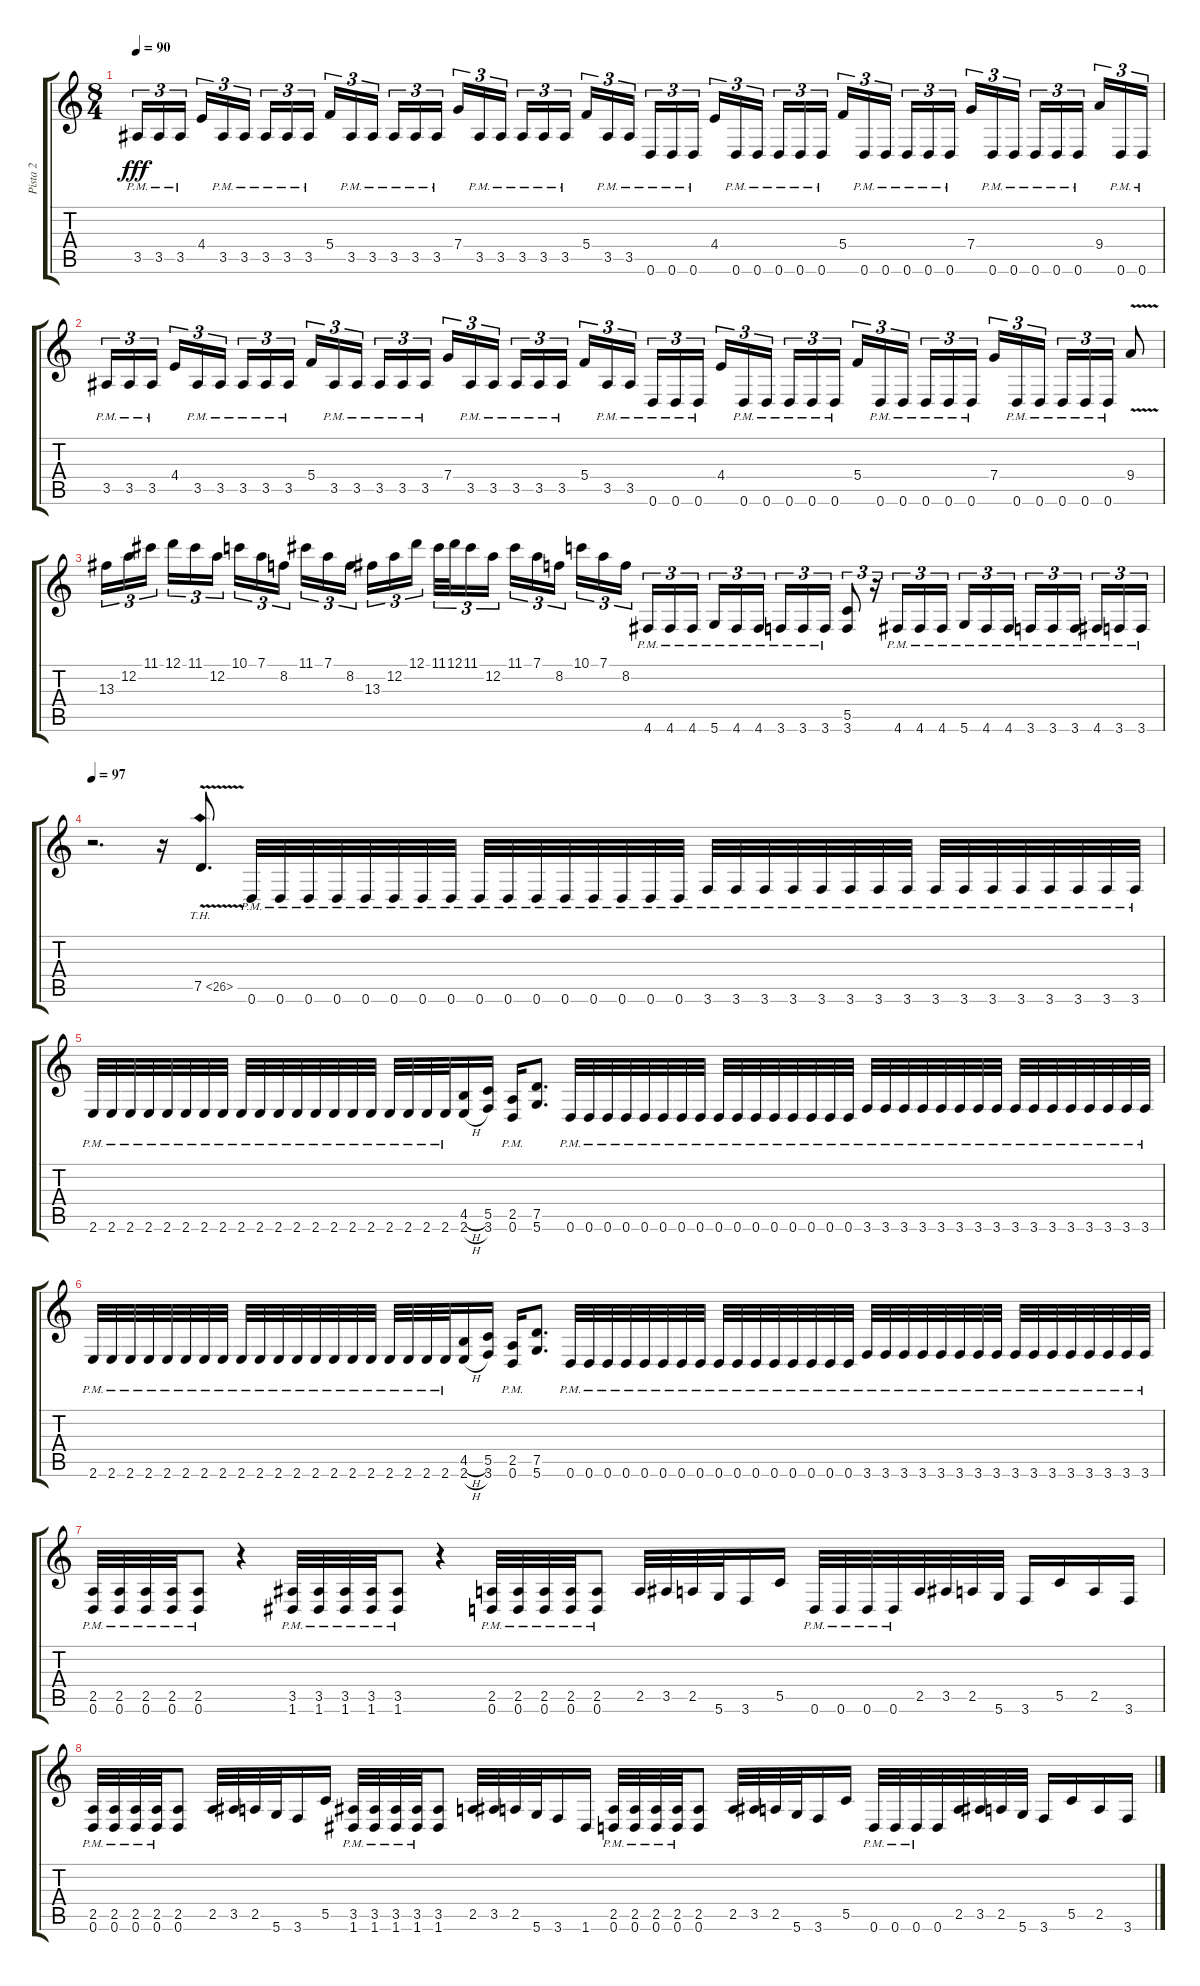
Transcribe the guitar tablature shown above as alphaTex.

\track ("Pista 2" "Pista 2") {instrument distortionguitar}
\staff {score tabs}
\tuning (D4 A3 F3 C3 G2 D2) {hide}
\ts (8 4)
\tempo 90
\clef g2
\ks c
3.5{pm}.16{tu (3 2) dy fff instrument distortionguitar} 3.5{pm}.16{tu (3 2)} 3.5{pm}.16{tu (3 2) beam splitsecondary} 4.4.16{tu (3 2)} 3.5{pm}.16{tu (3 2)} 3.5{pm}.16{tu (3 2)} 3.5{pm}.16{tu (3 2)} 3.5{pm}.16{tu (3 2)} 3.5{pm}.16{tu (3 2) beam splitsecondary} 5.4.16{tu (3 2)} 3.5{pm}.16{tu (3 2)} 3.5{pm}.16{tu (3 2)} 3.5{pm}.16{tu (3 2)} 3.5{pm}.16{tu (3 2)} 3.5{pm}.16{tu (3 2) beam splitsecondary} 7.4.16{tu (3 2)} 3.5{pm}.16{tu (3 2)} 3.5{pm}.16{tu (3 2)} 3.5{pm}.16{tu (3 2)} 3.5{pm}.16{tu (3 2)} 3.5{pm}.16{tu (3 2) beam splitsecondary} 5.4.16{tu (3 2)} 3.5{pm}.16{tu (3 2)} 3.5{pm}.16{tu (3 2)} 0.6{pm}.16{tu (3 2)} 0.6{pm}.16{tu (3 2)} 0.6{pm}.16{tu (3 2) beam splitsecondary} 4.4.16{tu (3 2)} 0.6{pm}.16{tu (3 2)} 0.6{pm}.16{tu (3 2)} 0.6{pm}.16{tu (3 2)} 0.6{pm}.16{tu (3 2)} 0.6{pm}.16{tu (3 2) beam splitsecondary} 5.4.16{tu (3 2)} 0.6{pm}.16{tu (3 2)} 0.6{pm}.16{tu (3 2)} 0.6{pm}.16{tu (3 2)} 0.6{pm}.16{tu (3 2)} 0.6{pm}.16{tu (3 2) beam splitsecondary} 7.4.16{tu (3 2)} 0.6{pm}.16{tu (3 2)} 0.6{pm}.16{tu (3 2)} 0.6{pm}.16{tu (3 2)} 0.6{pm}.16{tu (3 2)} 0.6{pm}.16{tu (3 2) beam splitsecondary} 9.4.16{tu (3 2)} 0.6{pm}.16{tu (3 2)} 0.6{pm}.16{tu (3 2)} |
3.5{pm}.16{tu (3 2)} 3.5{pm}.16{tu (3 2)} 3.5{pm}.16{tu (3 2) beam splitsecondary} 4.4.16{tu (3 2)} 3.5{pm}.16{tu (3 2)} 3.5{pm}.16{tu (3 2)} 3.5{pm}.16{tu (3 2)} 3.5{pm}.16{tu (3 2)} 3.5{pm}.16{tu (3 2) beam splitsecondary} 5.4.16{tu (3 2)} 3.5{pm}.16{tu (3 2)} 3.5{pm}.16{tu (3 2)} 3.5{pm}.16{tu (3 2)} 3.5{pm}.16{tu (3 2)} 3.5{pm}.16{tu (3 2) beam splitsecondary} 7.4.16{tu (3 2)} 3.5{pm}.16{tu (3 2)} 3.5{pm}.16{tu (3 2)} 3.5{pm}.16{tu (3 2)} 3.5{pm}.16{tu (3 2)} 3.5{pm}.16{tu (3 2) beam splitsecondary} 5.4.16{tu (3 2)} 3.5{pm}.16{tu (3 2)} 3.5{pm}.16{tu (3 2)} 0.6{pm}.16{tu (3 2)} 0.6{pm}.16{tu (3 2)} 0.6{pm}.16{tu (3 2) beam splitsecondary} 4.4.16{tu (3 2)} 0.6{pm}.16{tu (3 2)} 0.6{pm}.16{tu (3 2)} 0.6{pm}.16{tu (3 2)} 0.6{pm}.16{tu (3 2)} 0.6{pm}.16{tu (3 2) beam splitsecondary} 5.4.16{tu (3 2)} 0.6{pm}.16{tu (3 2)} 0.6{pm}.16{tu (3 2)} 0.6{pm}.16{tu (3 2)} 0.6{pm}.16{tu (3 2)} 0.6{pm}.16{tu (3 2) beam splitsecondary} 7.4.16{tu (3 2)} 0.6{pm}.16{tu (3 2)} 0.6{pm}.16{tu (3 2)} 0.6{pm}.16{tu (3 2)} 0.6{pm}.16{tu (3 2)} 0.6{pm}.16{tu (3 2)} 9.4{v}.8 |
13.3.16{tu (3 2) instrument distortionguitar} 12.2.16{tu (3 2)} 11.1.16{tu (3 2) beam splitsecondary} 12.1.16{tu (3 2)} 11.1.16{tu (3 2)} 12.2.16{tu (3 2)} 10.1.16{tu (3 2)} 7.1.16{tu (3 2)} 8.2.16{tu (3 2) beam splitsecondary} 11.1.16{tu (3 2)} 7.1.16{tu (3 2)} 8.2.16{tu (3 2)} 13.3.16{tu (3 2)} 12.2.16{tu (3 2)} 12.1.16{tu (3 2) beam splitsecondary} 11.1.32{tu (3 2)} 12.1.32{tu (3 2)} 11.1.16{tu (3 2)} 12.2.16{tu (3 2)} 11.1.16{tu (3 2)} 7.1.16{tu (3 2)} 8.2.16{tu (3 2) beam splitsecondary} 10.1.16{tu (3 2)} 7.1.16{tu (3 2)} 8.2.16{tu (3 2)} 4.6{pm}.16{tu (3 2) instrument distortionguitar} 4.6{pm}.16{tu (3 2)} 4.6{pm}.16{tu (3 2) beam splitsecondary} 5.6{pm}.16{tu (3 2)} 4.6{pm}.16{tu (3 2)} 4.6{pm}.16{tu (3 2)} 3.6{pm}.16{tu (3 2)} 3.6{pm}.16{tu (3 2)} 3.6{pm}.16{tu (3 2)} (5.5 3.6).8{tu (3 2)} r.16{tu (3 2)} 4.6{pm}.16{tu (3 2)} 4.6{pm}.16{tu (3 2)} 4.6{pm}.16{tu (3 2) beam splitsecondary} 5.6{pm}.16{tu (3 2)} 4.6{pm}.16{tu (3 2)} 4.6{pm}.16{tu (3 2)} 3.6{pm}.16{tu (3 2)} 3.6{pm}.16{tu (3 2)} 3.6{pm}.16{tu (3 2) beam splitsecondary} 4.6{pm}.16{tu (3 2)} 3.6{pm}.16{tu (3 2)} 3.6{pm}.16{tu (3 2)} |
\tempo 97
r.2{d} r.16 7.5{th 19 v}.8{d} 0.6{pm}.32 0.6{pm}.32 0.6{pm}.32 0.6{pm}.32 0.6{pm}.32 0.6{pm}.32 0.6{pm}.32 0.6{pm}.32 0.6{pm}.32 0.6{pm}.32 0.6{pm}.32 0.6{pm}.32 0.6{pm}.32 0.6{pm}.32 0.6{pm}.32 0.6{pm}.32 3.6{pm}.32 3.6{pm}.32 3.6{pm}.32 3.6{pm}.32 3.6{pm}.32 3.6{pm}.32 3.6{pm}.32 3.6{pm}.32 3.6{pm}.32 3.6{pm}.32 3.6{pm}.32 3.6{pm}.32 3.6{pm}.32 3.6{pm}.32 3.6{pm}.32 3.6{pm}.32 |
2.6{pm}.32 2.6{pm}.32 2.6{pm}.32 2.6{pm}.32 2.6{pm}.32 2.6{pm}.32 2.6{pm}.32 2.6{pm}.32 2.6{pm}.32 2.6{pm}.32 2.6{pm}.32 2.6{pm}.32 2.6{pm}.32 2.6{pm}.32 2.6{pm}.32 2.6{pm}.32 2.6{pm}.32 2.6{pm}.32 2.6{pm}.32 2.6{pm}.32 (4.5{h} 2.6{h}).16 (5.5 3.6).16 (2.5{pm} 0.6{pm}).16 (7.5 5.6).8{d} 0.6{pm}.32 0.6{pm}.32 0.6{pm}.32 0.6{pm}.32 0.6{pm}.32 0.6{pm}.32 0.6{pm}.32 0.6{pm}.32 0.6{pm}.32 0.6{pm}.32 0.6{pm}.32 0.6{pm}.32 0.6{pm}.32 0.6{pm}.32 0.6{pm}.32 0.6{pm}.32 3.6{pm}.32 3.6{pm}.32 3.6{pm}.32 3.6{pm}.32 3.6{pm}.32 3.6{pm}.32 3.6{pm}.32 3.6{pm}.32 3.6{pm}.32 3.6{pm}.32 3.6{pm}.32 3.6{pm}.32 3.6{pm}.32 3.6{pm}.32 3.6{pm}.32 3.6{pm}.32 |
2.6{pm}.32 2.6{pm}.32 2.6{pm}.32 2.6{pm}.32 2.6{pm}.32 2.6{pm}.32 2.6{pm}.32 2.6{pm}.32 2.6{pm}.32 2.6{pm}.32 2.6{pm}.32 2.6{pm}.32 2.6{pm}.32 2.6{pm}.32 2.6{pm}.32 2.6{pm}.32 2.6{pm}.32 2.6{pm}.32 2.6{pm}.32 2.6{pm}.32 (4.5{h} 2.6{h}).16 (5.5 3.6).16 (2.5{pm} 0.6{pm}).16 (7.5 5.6).8{d} 0.6{pm}.32 0.6{pm}.32 0.6{pm}.32 0.6{pm}.32 0.6{pm}.32 0.6{pm}.32 0.6{pm}.32 0.6{pm}.32 0.6{pm}.32 0.6{pm}.32 0.6{pm}.32 0.6{pm}.32 0.6{pm}.32 0.6{pm}.32 0.6{pm}.32 0.6{pm}.32 3.6{pm}.32 3.6{pm}.32 3.6{pm}.32 3.6{pm}.32 3.6{pm}.32 3.6{pm}.32 3.6{pm}.32 3.6{pm}.32 3.6{pm}.32 3.6{pm}.32 3.6{pm}.32 3.6{pm}.32 3.6{pm}.32 3.6{pm}.32 3.6{pm}.32 3.6{pm}.32 |
(2.5{pm} 0.6{pm}).32 (2.5{pm} 0.6{pm}).32 (2.5{pm} 0.6{pm}).32 (2.5{pm} 0.6{pm}).32 (2.5{pm} 0.6{pm}).8 r.4 (3.5{pm} 1.6{pm}).32 (3.5{pm} 1.6{pm}).32 (3.5{pm} 1.6{pm}).32 (3.5{pm} 1.6{pm}).32 (3.5{pm} 1.6{pm}).8 r.4 (2.5{pm} 0.6{pm}).32 (2.5{pm} 0.6{pm}).32 (2.5{pm} 0.6{pm}).32 (2.5{pm} 0.6{pm}).32 (2.5{pm} 0.6{pm}).8 2.5.32 3.5.32 2.5.32 5.6.32 3.6.16 5.5.16 0.6{pm}.32 0.6{pm}.32 0.6{pm}.32 0.6{pm}.32 2.5.32 3.5.32 2.5.32 5.6.32 3.6.16 5.5.16 2.5.16 3.6.16 |
(2.5{pm} 0.6{pm}).32 (2.5{pm} 0.6{pm}).32 (2.5{pm} 0.6{pm}).32 (2.5{pm} 0.6{pm}).32 (2.5 0.6).8 2.5.32 3.5.32 2.5.32 5.6.32 3.6.16 5.5.16 (3.5{pm} 1.6{pm}).32 (3.5{pm} 1.6{pm}).32 (3.5{pm} 1.6{pm}).32 (3.5{pm} 1.6{pm}).32 (3.5 1.6).8 2.5.32 3.5.32 2.5.32 5.6.32 3.6.16 1.6.16 (2.5{pm} 0.6{pm}).32 (2.5{pm} 0.6{pm}).32 (2.5{pm} 0.6{pm}).32 (2.5{pm} 0.6{pm}).32 (2.5 0.6).8 2.5.32 3.5.32 2.5.32 5.6.32 3.6.16 5.5.16 0.6{pm}.32 0.6{pm}.32 0.6{pm}.32 0.6.32 2.5.32 3.5.32 2.5.32 5.6.32 3.6.16 5.5.16 2.5.16 3.6.16
